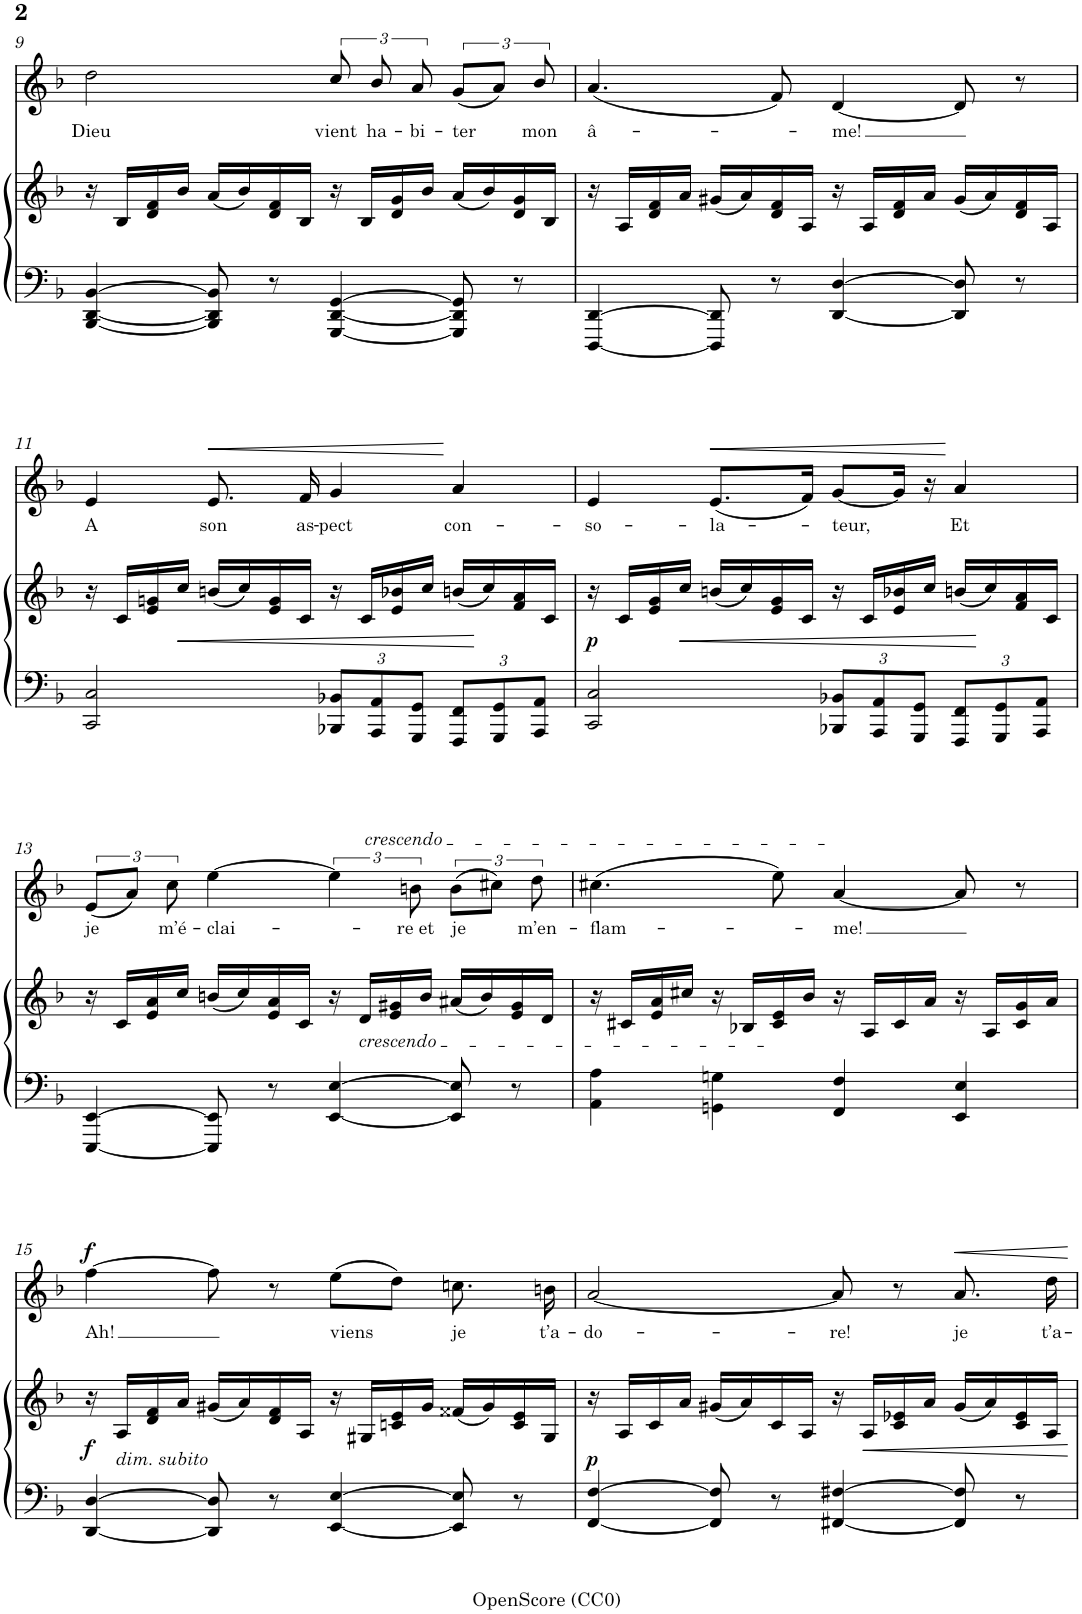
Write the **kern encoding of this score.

**kern	**kern	**dynam	**kern	**text	**dynam
*part2	*part2	*part2	*part1	*part1	*part1
*staff3	*staff2	*staff2/3	*staff1	*staff1	*staff1
*I"Piano	*	*	*I"Chant Voice	*	*
*I'Pno	*	*	*	*	*
!!LO:PB:g=z
*clefF4	*clefG2	*	*clefG2	*	*
*k[b-]	*k[b-]	*	*k[b-]	*	*
*M4/4	*M4/4	*	*M4/4	*	*
*met(c)	*met(c)	*	*met(c)	*	*
=9	=9	=9	=9	=9	=9
!	!	!	!	!LO:LY:b	!
[4BBB-/ [4DD/ [4BB-/	16r	.	2dd\	Dieu	.
.	16B-/LL	.	.	.	.
.	16d/ 16f/	.	.	.	.
.	16b-/JJ	.	.	.	.
8BBB-/] 8DD/] 8BB-/]	(16a/LL	.	.	.	.
.	16b-/)	.	.	.	.
8r	16d/ 16f/	.	.	.	.
.	16B-/JJ	.	.	.	.
!	!	!	!	!LO:LY:b	!
[4GGG/ [4DD/ [4GG/	16r	.	12cc/	vient	.
.	16B-/LL	.	.	.	.
!	!	!	!	!LO:LY:b	!
.	.	.	12b-/	ha-	.
.	16d/ 16g/	.	.	.	.
!	!	!	!	!LO:LY:b	!
.	.	.	12a/	-bi-	.
.	16b-/JJ	.	.	.	.
!	!	!	!	!LO:LY:b	!
8GGG/] 8DD/] 8GG/]	(16a/LL	.	(12g/L	-ter	.
.	16b-/)	.	.	.	.
.	.	.	12a/J)	.	.
8r	16d/ 16g/	.	.	.	.
!	!	!	!	!LO:LY:b	!
.	.	.	12b-/	mon	.
.	16B-/JJ	.	.	.	.
=10	=10	=10	=10	=10	=10
!	!	!	!	!LO:LY:b	!
[4DDD/ [4DD/	16r	.	(4.a/	â-	.
.	16A/LL	.	.	.	.
.	16d/ 16f/	.	.	.	.
.	16a/JJ	.	.	.	.
8DDD/] 8DD/]	(16g#X/LL	.	.	.	.
.	16a/)	.	.	.	.
8r	16d/ 16f/	.	8f/)	.	.
.	16A/JJ	.	.	.	.
!	!	!	!	!LO:LY:b	!
[4DD/ [4D/	16r	.	[4d/	-me!	.
.	16A/LL	.	.	.	.
.	16d/ 16f/	.	.	.	.
.	16a/JJ	.	.	.	.
8DD/] 8D/]	(16g#/LL	.	8d/]	.	.
.	16a/)	.	.	.	.
8r	16d/ 16f/	.	8r	.	.
.	16A/JJ	.	.	.	.
!!LO:LB:g=z
=11	=11	=11	=11	=11	=11
!	!	!	!	!LO:LY:b	!
2CC/ 2C/	16r	.	4e/	A	.
.	16c/LL	.	.	.	.
.	16e/ 16gn/	.	.	.	.
!	!	!LO:HP:b	!	!	!
.	16cc/JJ	<	.	.	.
!	!	!	!	!LO:LY:b	!LO:HP:b
.	(16bn/LL	.	8.e/	son	<
.	16cc/)	.	.	.	.
.	16e/ 16g/	.	.	.	.
!	!	!	!	!LO:LY:b	!
.	16c/JJ	.	16f/	as-	.
*Xbrackettup	*	*	*	*	*
!	!	!	!	!LO:LY:b	!
12BBB-X/ 12BB-X/L	16r	.	4g/	-pect	.
.	16c/LL	.	.	.	.
12AAA/ 12AA/	.	.	.	.	.
.	16e/ 16b-X/	.	.	.	.
12GGG/ 12GG/J	.	.	.	.	.
.	16cc/JJ	.	.	.	.
!	!	!	!	!LO:LY:b	!
12FFF/ 12FF/L	(16bn/LL	.	4a/	con-	[
.	16cc/)	[	.	.	.
12GGG/ 12GG/	.	.	.	.	.
.	16f/ 16a/	.	.	.	.
12AAA/ 12AA/J	.	.	.	.	.
.	16c/JJ	.	.	.	.
=12	=12	=12	=12	=12	=12
!	!	!LO:DY:b	!	!LO:LY:b	!
2CC/ 2C/	16r	p	4e/	-so-	.
.	16c/LL	.	.	.	.
.	16e/ 16g/	.	.	.	.
!	!	!LO:HP:b	!	!	!
.	16cc/JJ	<	.	.	.
!	!	!	!	!LO:LY:b	!LO:HP:b
.	(16bn/LL	.	(8.e/L	-la-	<
.	16cc/)	.	.	.	.
.	16e/ 16g/	.	.	.	.
.	16c/JJ	.	16f/Jk)	.	.
!	!	!	!	!LO:LY:b	!
12BBB-X/ 12BB-X/L	16r	.	[8g/L	-teur,	.
.	16c/LL	.	.	.	.
12AAA/ 12AA/	.	.	.	.	.
.	16e/ 16b-X/	.	16g/Jk]	.	.
12GGG/ 12GG/J	.	.	.	.	.
.	16cc/JJ	.	16r	.	.
!	!	!	!	!LO:LY:b	!
12FFF/ 12FF/L	(16bn/LL	.	4a/	Et	[
.	16cc/)	[	.	.	.
12GGG/ 12GG/	.	.	.	.	.
.	16f/ 16a/	.	.	.	.
12AAA/ 12AA/J	.	.	.	.	.
.	16c/JJ	.	.	.	.
!!LO:LB:g=z
=13	=13	=13	=13	=13	=13
!	!	!	!	!LO:LY:b	!
[4EEE/ [4EE/	16r	.	(12e/L	je	.
.	16c/LL	.	.	.	.
.	.	.	12a/J)	.	.
.	16e/ 16a/	.	.	.	.
!	!	!	!	!LO:LY:b	!
.	.	.	12cc\	m’é-	.
.	16cc/JJ	.	.	.	.
!	!	!	!	!LO:LY:b	!
8EEE/] 8EE/]	(16bn/LL	.	[4ee\	-clai-	.
.	16cc/)	.	.	.	.
8r	16e/ 16a/	.	.	.	.
.	16c/JJ	.	.	.	.
[4EE/ [4E/	16r	.	6ee\]	.	.
!	!LO:TX:b:i:t=crescendo	!	!	!	!
.	16d/LL	.	.	.	.
.	16e/ 16g#X/	.	.	.	.
!	!	!	!LO:TX:a:i:t=crescendo	!	!
!	!	!	!	!LO:LY:b	!
.	.	.	12bn\	-re et	.
.	16b/JJ	.	.	.	.
!	!	!	!	!LO:LY:b	!
8EE/] 8E/]	(16a#X/LL	.	(12b\L	je	.
.	16b/)	.	.	.	.
.	.	.	12cc#X\J)	.	.
8r	16e/ 16g#/	.	.	.	.
!	!	!	!	!LO:LY:b	!
.	.	.	12dd\	m’en-	.
.	16d/JJ	.	.	.	.
=14	=14	=14	=14	=14	=14
!	!	!	!	!LO:LY:b	!
4AA\ 4A\	16r	.	(4.cc#X\	-flam-	.
.	16c#X/LL	.	.	.	.
.	16e/ 16a/	.	.	.	.
.	16cc#X/JJ	.	.	.	.
4GGn\ 4Gn\	16r	.	.	.	.
.	16B-X/LL	.	.	.	.
.	16c#/ 16e/	.	8ee\)	.	.
.	16b-/JJ	.	.	.	.
!	!	!	!	!LO:LY:b	!
4FF/ 4F/	16r	.	[4a/	-me!	.
.	16A/LL	.	.	.	.
.	16c#/	.	.	.	.
.	16a/JJ	.	.	.	.
4EE/ 4E/	16r	.	8a/]	.	.
.	16A/LL	.	.	.	.
.	16c#/ 16g/	.	8r	.	.
.	16a/JJ	.	.	.	.
!!LO:LB:g=z
=15	=15	=15	=15	=15	=15
!	!	!LO:DY:b	!	!LO:LY:b	!LO:DY:a
[4DD/ [4D/	16r	f	[4ff\	Ah!	f
!	!LO:TX:b:i:t=dim. subito	!	!	!	!
.	16A/LL	.	.	.	.
.	16d/ 16f/	.	.	.	.
.	16a/JJ	.	.	.	.
8DD/] 8D/]	(16g#X/LL	.	8ff\]	.	.
.	16a/)	.	.	.	.
8r	16d/ 16f/	.	8r	.	.
.	16A/JJ	.	.	.	.
!	!	!	!	!LO:LY:b	!
[4EE/ [4E/	16r	.	(8ee\L	viens	.
.	16G#X/LL	.	.	.	.
.	16cn/ 16e/	.	8dd\J)	.	.
.	16g#/JJ	.	.	.	.
!	!	!	!	!LO:LY:b	!
8EE/] 8E/]	(16f##X/LL	.	8.ccn\	je	.
.	16g#/)	.	.	.	.
8r	16c/ 16e/	.	.	.	.
!	!	!	!	!LO:LY:b	!
.	16G#/JJ	.	16bn\	t’a-	.
=16	=16	=16	=16	=16	=16
!	!	!LO:DY:b	!	!LO:LY:b	!
[4FF/ [4F/	16r	p	[2a/	-do-	.
.	16A/LL	.	.	.	.
.	16c/	.	.	.	.
.	16a/JJ	.	.	.	.
8FF/] 8F/]	(16g#X/LL	.	.	.	.
.	16a/)	.	.	.	.
8r	16c/	.	.	.	.
.	16A/JJ	.	.	.	.
!	!	!	!	!LO:LY:b	!
[4FF#X/ [4F#X/	16r	.	8a/]	-re!	.
!	!	!LO:HP:b	!	!	!
.	16A/LL	<	.	.	.
.	16c/ 16e-X/	.	8r	.	.
.	16a/JJ	.	.	.	.
!	!	!	!	!LO:LY:b	!LO:HP:b
8FF#/] 8F#/]	(16g#/LL	.	8.a/	je	<
.	16a/)	.	.	.	.
8r	16c/ 16e-/	.	.	.	.
!	!	!	!	!LO:LY:b	!
.	16A/JJ	.	16dd\	t’a-	.
.	.	[	.	.	[
=	=	=	=	=	=
*-	*-	*-	*-	*-	*-
